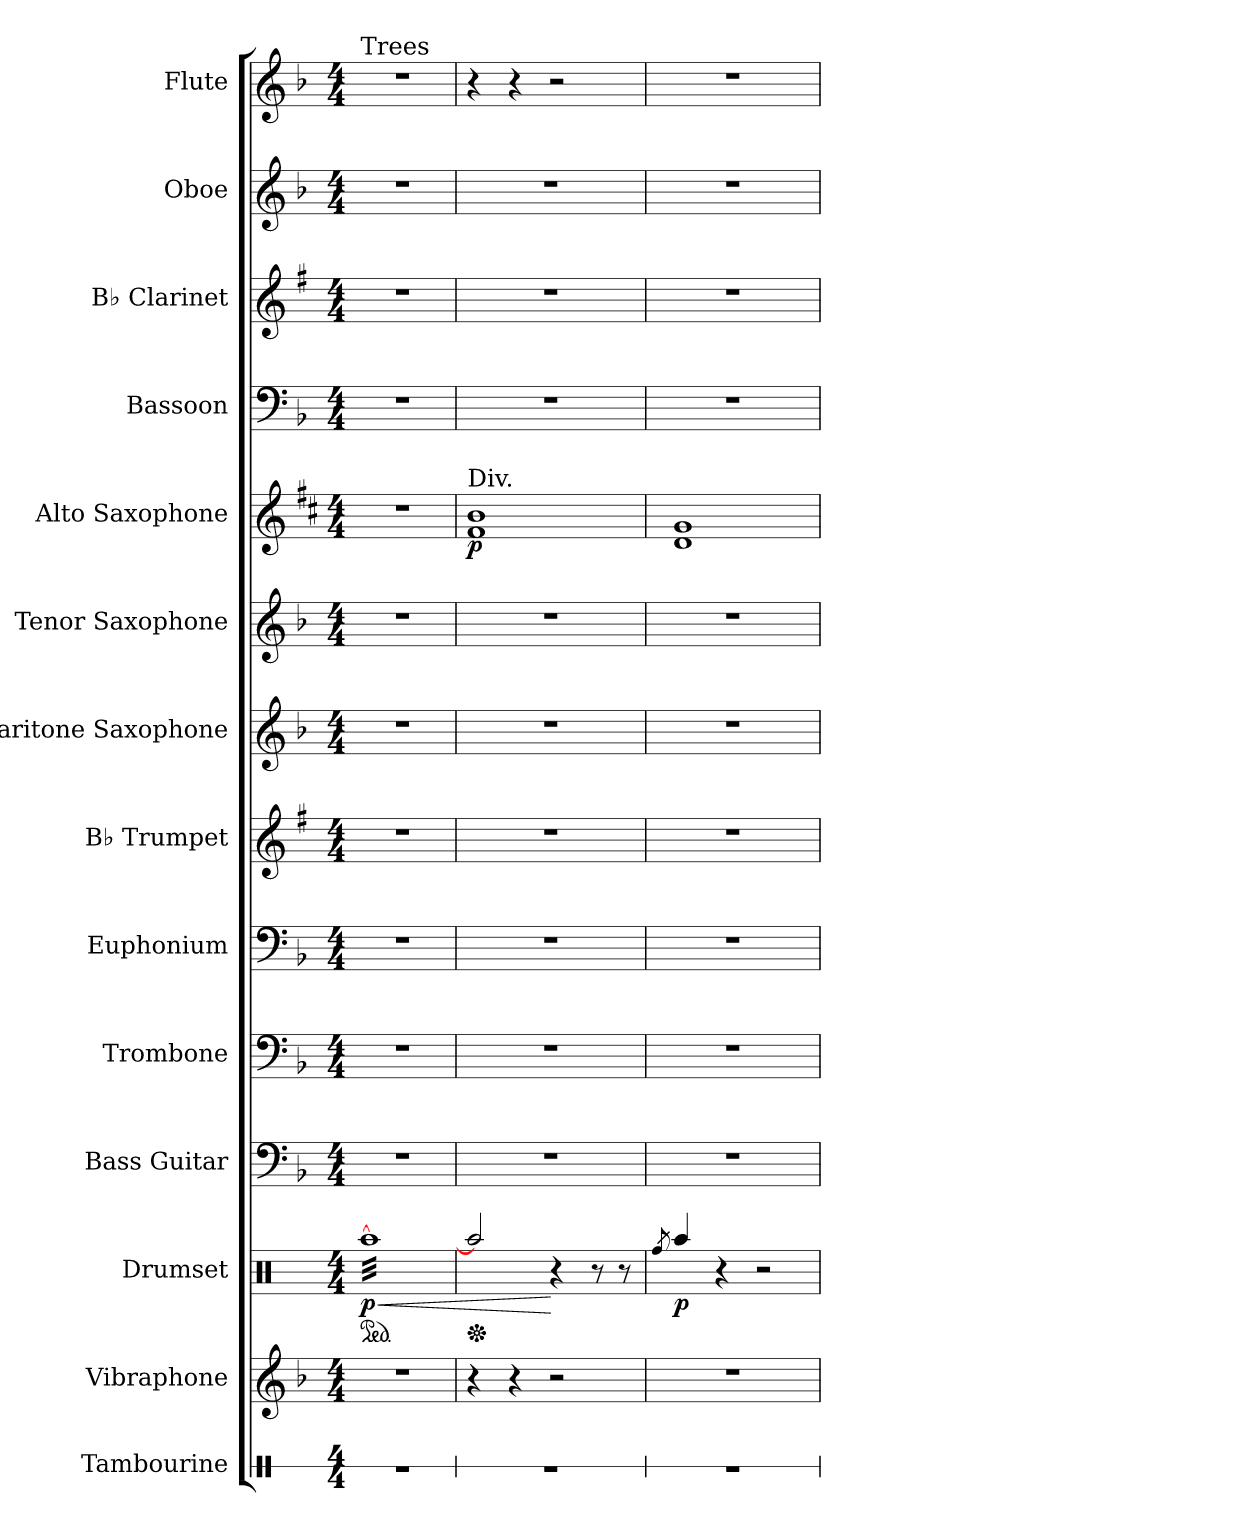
**kern	**kern	**kern	**dynam	**kern	**kern	**kern	**kern	**kern	**kern	**kern	**dynam	**kern	**kern	**kern	**kern
*part14	*part13	*part12	*part12	*part11	*part10	*part9	*part8	*part7	*part6	*part5	*part5	*part4	*part3	*part2	*part1
*staff14	*staff13	*staff12	*staff12	*staff11	*staff10	*staff9	*staff8	*staff7	*staff6	*staff5	*staff5	*staff4	*staff3	*staff2	*staff1
*I"Tambourine	*I"Vibraphone	*I"Drumset	*	*I"Bass Guitar	*I"Trombone	*I"Euphonium	*I"B♭ Trumpet	*I"Baritone Saxophone	*I"Tenor Saxophone	*I"Alto Saxophone	*	*I"Bassoon	*I"B♭ Clarinet	*I"Oboe	*I"Flute
*I'Tamb.	*I'Vib.	*I'D. Set	*	*I'B. Guit.	*I'Tbn.	*	*I'B♭ Tpt.	*I'Bar. Sax.	*I'T. Sax.	*I'A. Sax.	*	*I'Bsn.	*I'B♭ Cl.	*I'Ob.	*I'Fl.
*stria1	*	*	*	*	*	*	*	*	*	*	*	*	*	*	*
*clefX	*clefG2	*clefX	*	*clefF4	*clefF4	*clefF4	*clefG2	*clefG2	*clefG2	*clefG2	*	*clefF4	*clefG2	*clefG2	*clefG2
*	*	*	*	*ITrd7c12	*	*	*ITrd1c2	*ITrd12c21	*ITrd8c14	*ITrd5c9	*	*	*ITrd1c2	*	*
*k[]	*k[b-]	*k[]	*	*k[b-]	*k[b-]	*k[b-]	*k[b-]	*k[b-]	*k[b-]	*k[b-]	*	*k[b-]	*k[b-]	*k[b-]	*k[b-]
*M4/4	*M4/4	*M4/4	*	*M4/4	*M4/4	*M4/4	*M4/4	*M4/4	*M4/4	*M4/4	*	*M4/4	*M4/4	*M4/4	*M4/4
*MM125	*MM125	*MM125	*	*MM125	*MM125	*MM125	*MM125	*MM125	*MM125	*MM125	*	*MM125	*MM125	*MM125	*MM125
*	*	*ped	*	*	*	*	*	*	*	*	*	*	*	*	*
=1	=1	=1	=1	=1	=1	=1	=1	=1	=1	=1	=1	=1	=1	=1	=1
!	!	!	!	!	!	!	!	!	!	!	!	!	!	!	!LO:TX:t=Trees
!	!	!LO:TX:a:t=Sus. Cym	!	!	!	!	!	!	!	!	!	!	!	!	!
!	!	!	!LO:HP:b	!	!	!	!	!	!	!	!	!	!	!	!
!	!	!	!LO:DY:n=1:b	!	!	!	!	!	!	!	!	!	!	!	!
*	*	*tremolo	*	*	*	*	*	*	*	*	*	*	*	*	*
1r	1r	[32RaaLLL	< p	1r	1r	1r	1r	1r	1r	1r	.	1r	1r	1r	1r
.	.	32Raa	.	.	.	.	.	.	.	.	.	.	.	.	.
.	.	32Raa	.	.	.	.	.	.	.	.	.	.	.	.	.
.	.	32Raa	.	.	.	.	.	.	.	.	.	.	.	.	.
.	.	32Raa	.	.	.	.	.	.	.	.	.	.	.	.	.
.	.	32Raa	.	.	.	.	.	.	.	.	.	.	.	.	.
.	.	32Raa	.	.	.	.	.	.	.	.	.	.	.	.	.
.	.	32Raa	.	.	.	.	.	.	.	.	.	.	.	.	.
.	.	32Raa	.	.	.	.	.	.	.	.	.	.	.	.	.
.	.	32Raa	.	.	.	.	.	.	.	.	.	.	.	.	.
.	.	32Raa	.	.	.	.	.	.	.	.	.	.	.	.	.
.	.	32Raa	.	.	.	.	.	.	.	.	.	.	.	.	.
.	.	32Raa	.	.	.	.	.	.	.	.	.	.	.	.	.
.	.	32Raa	.	.	.	.	.	.	.	.	.	.	.	.	.
.	.	32Raa	.	.	.	.	.	.	.	.	.	.	.	.	.
.	.	32Raa	.	.	.	.	.	.	.	.	.	.	.	.	.
.	.	32Raa	.	.	.	.	.	.	.	.	.	.	.	.	.
.	.	32Raa	.	.	.	.	.	.	.	.	.	.	.	.	.
.	.	32Raa	.	.	.	.	.	.	.	.	.	.	.	.	.
.	.	32Raa	.	.	.	.	.	.	.	.	.	.	.	.	.
.	.	32Raa	.	.	.	.	.	.	.	.	.	.	.	.	.
.	.	32Raa	.	.	.	.	.	.	.	.	.	.	.	.	.
.	.	32Raa	.	.	.	.	.	.	.	.	.	.	.	.	.
.	.	32Raa	.	.	.	.	.	.	.	.	.	.	.	.	.
.	.	32Raa	.	.	.	.	.	.	.	.	.	.	.	.	.
.	.	32Raa	.	.	.	.	.	.	.	.	.	.	.	.	.
.	.	32Raa	.	.	.	.	.	.	.	.	.	.	.	.	.
.	.	32Raa	.	.	.	.	.	.	.	.	.	.	.	.	.
.	.	32Raa	.	.	.	.	.	.	.	.	.	.	.	.	.
.	.	32Raa	.	.	.	.	.	.	.	.	.	.	.	.	.
.	.	32Raa	.	.	.	.	.	.	.	.	.	.	.	.	.
.	.	32RaaJJJ	.	.	.	.	.	.	.	.	.	.	.	.	.
*	*	*Xtremolo	*	*	*	*	*	*	*	*	*	*	*	*	*
=2	=2	=2	=2	=2	=2	=2	=2	=2	=2	=2	=2	=2	=2	=2	=2
*	*	*Xped	*	*	*	*	*	*	*	*	*	*	*	*	*
!	!	!	!	!	!	!	!	!	!	!LO:TX:a:t=Div.	!	!	!	!	!
!	!	!	!	!	!	!	!	!	!	!	!LO:DY:b	!	!	!	!
1r	4r	2Raa/]	.	1r	1r	1r	1r	1r	1r	1A 1d	p	1r	1r	1r	4r
.	4r	.	.	.	.	.	.	.	.	.	.	.	.	.	4r
.	2r	4r	[	.	.	.	.	.	.	.	.	.	.	.	2r
.	.	8r	.	.	.	.	.	.	.	.	.	.	.	.	.
.	.	8r	.	.	.	.	.	.	.	.	.	.	.	.	.
=3	=3	=3	=3	=3	=3	=3	=3	=3	=3	=3	=3	=3	=3	=3	=3
.	.	8qRff/	.	.	.	.	.	.	.	.	.	.	.	.	.
!	!	!	!LO:DY:b	!	!	!	!	!	!	!	!	!	!	!	!
1r	1r	4Raa/	p	1r	1r	1r	1r	1r	1r	1F 1B-	.	1r	1r	1r	1r
.	.	4r	.	.	.	.	.	.	.	.	.	.	.	.	.
.	.	2r	.	.	.	.	.	.	.	.	.	.	.	.	.
=	=	=	=	=	=	=	=	=	=	=	=	=	=	=	=
*-	*-	*-	*-	*-	*-	*-	*-	*-	*-	*-	*-	*-	*-	*-	*-
